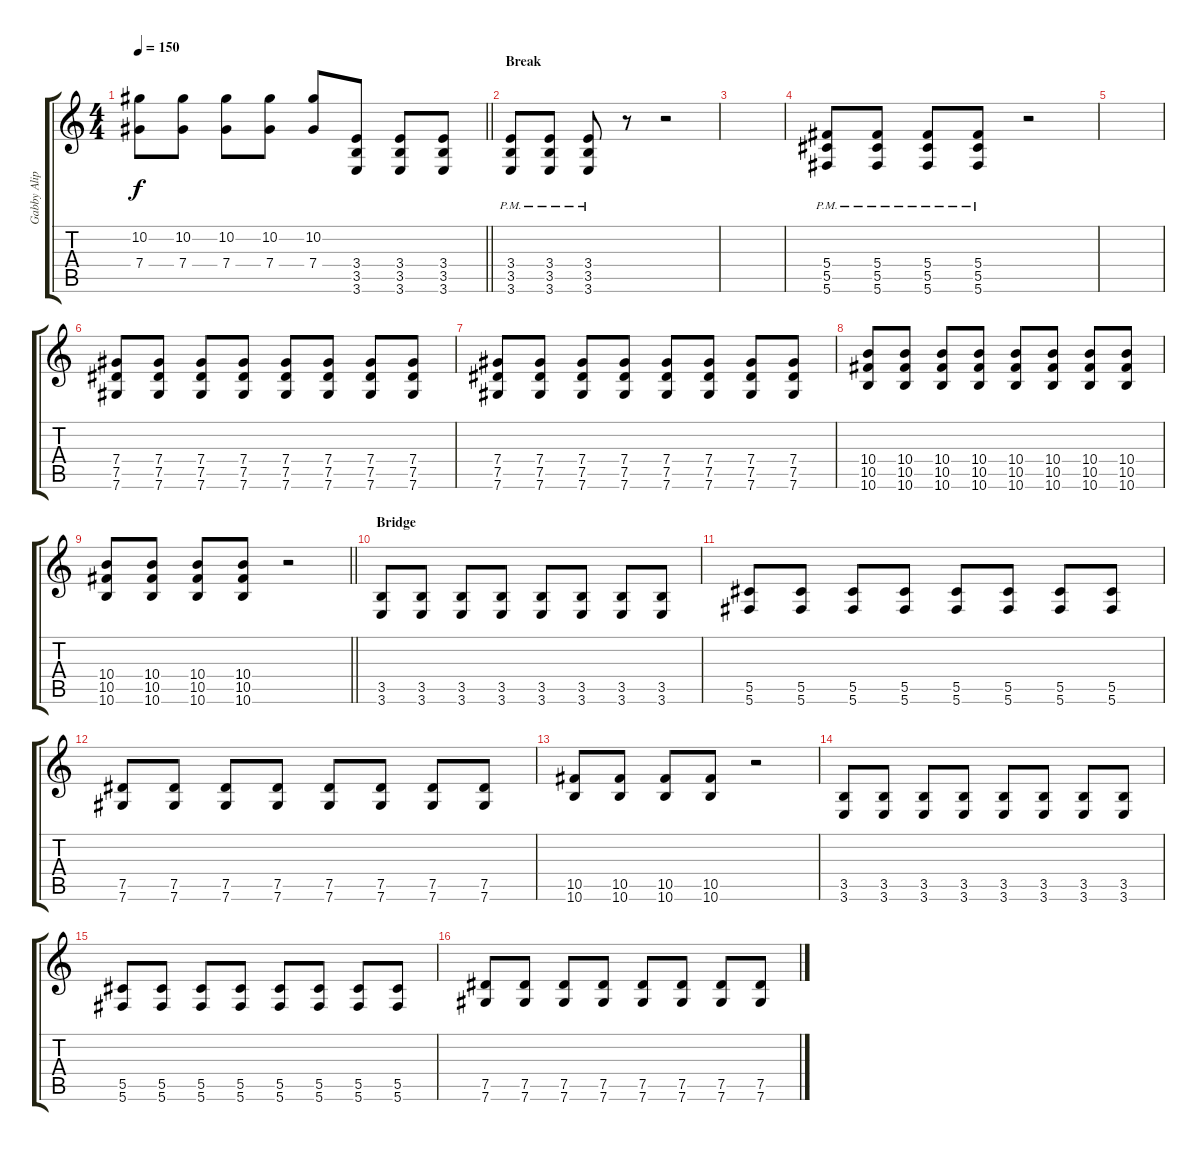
\track ("Gabby Alipe" "Gabby Alip") {instrument distortionguitar}
\staff {score tabs}
\tuning (Eb4 Bb3 Gb3 Db3 Ab2 Db2) {hide}
\ts (4 4)
\tempo 150
\clef g2
\barLineRight lightlight
\ks c
(10.2 7.4).8{dy f} (10.2 7.4).8 (10.2 7.4).8 (10.2 7.4).8 (10.2 7.4).8 (3.4 3.5 3.6).8 (3.4 3.5 3.6).8 (3.4 3.5 3.6).8 |
\section ("" "Break")
(3.4{pm} 3.5{pm} 3.6{pm}).8 (3.4{pm} 3.5{pm} 3.6{pm}).8 (3.4{pm} 3.5{pm} 3.6{pm}).8 r.8 r.2 |
|
(5.4{pm} 5.5{pm} 5.6{pm}).8 (5.4{pm} 5.5{pm} 5.6{pm}).8 (5.4{pm} 5.5{pm} 5.6{pm}).8 (5.4{pm} 5.5{pm} 5.6{pm}).8 r.2 |
|
(7.4 7.5 7.6).8 (7.4 7.5 7.6).8 (7.4 7.5 7.6).8 (7.4 7.5 7.6).8 (7.4 7.5 7.6).8 (7.4 7.5 7.6).8 (7.4 7.5 7.6).8 (7.4 7.5 7.6).8 |
(7.4 7.5 7.6).8 (7.4 7.5 7.6).8 (7.4 7.5 7.6).8 (7.4 7.5 7.6).8 (7.4 7.5 7.6).8 (7.4 7.5 7.6).8 (7.4 7.5 7.6).8 (7.4 7.5 7.6).8 |
(10.4 10.5 10.6).8 (10.4 10.5 10.6).8 (10.4 10.5 10.6).8 (10.4 10.5 10.6).8 (10.4 10.5 10.6).8 (10.4 10.5 10.6).8 (10.4 10.5 10.6).8 (10.4 10.5 10.6).8 |
\barLineRight lightlight
(10.4 10.5 10.6).8 (10.4 10.5 10.6).8 (10.4 10.5 10.6).8 (10.4 10.5 10.6).8 r.2 |
\section ("" "Bridge")
(3.5 3.6).8 (3.5 3.6).8 (3.5 3.6).8 (3.5 3.6).8 (3.5 3.6).8 (3.5 3.6).8 (3.5 3.6).8 (3.5 3.6).8 |
(5.5 5.6).8 (5.5 5.6).8 (5.5 5.6).8 (5.5 5.6).8 (5.5 5.6).8 (5.5 5.6).8 (5.5 5.6).8 (5.5 5.6).8 |
(7.5 7.6).8 (7.5 7.6).8 (7.5 7.6).8 (7.5 7.6).8 (7.5 7.6).8 (7.5 7.6).8 (7.5 7.6).8 (7.5 7.6).8 |
(10.5 10.6).8 (10.5 10.6).8 (10.5 10.6).8 (10.5 10.6).8 r.2 |
(3.5 3.6).8 (3.5 3.6).8 (3.5 3.6).8 (3.5 3.6).8 (3.5 3.6).8 (3.5 3.6).8 (3.5 3.6).8 (3.5 3.6).8 |
(5.5 5.6).8 (5.5 5.6).8 (5.5 5.6).8 (5.5 5.6).8 (5.5 5.6).8 (5.5 5.6).8 (5.5 5.6).8 (5.5 5.6).8 |
(7.5 7.6).8 (7.5 7.6).8 (7.5 7.6).8 (7.5 7.6).8 (7.5 7.6).8 (7.5 7.6).8 (7.5 7.6).8 (7.5 7.6).8
